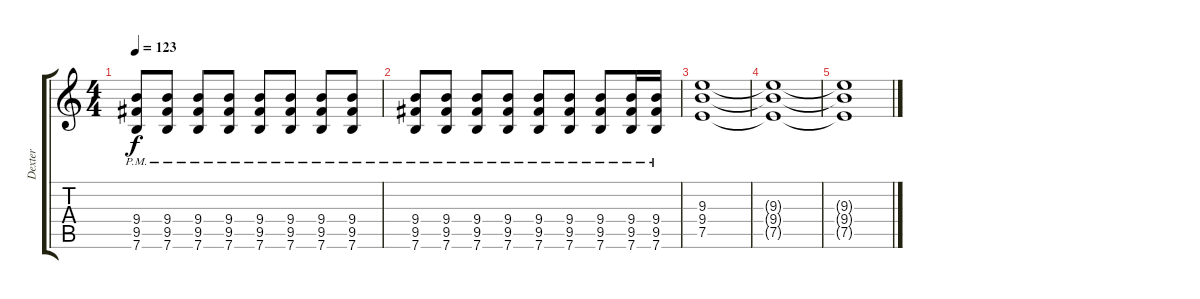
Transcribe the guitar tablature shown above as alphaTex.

\track ("Dexter" "Dexter") {instrument distortionguitar}
\staff {score tabs}
\tuning (E4 B3 G3 D3 A2 E2) {hide}
\ts (4 4)
\tempo 123
\clef g2
\ks c
(9.4{pm} 9.5{pm} 7.6{pm}).8{dy f} (9.4{pm} 9.5{pm} 7.6{pm}).8 (9.4{pm} 9.5{pm} 7.6{pm}).8 (9.4{pm} 9.5{pm} 7.6{pm}).8 (9.4{pm} 9.5{pm} 7.6{pm}).8 (9.4{pm} 9.5{pm} 7.6{pm}).8 (9.4{pm} 9.5{pm} 7.6{pm}).8 (9.4{pm} 9.5{pm} 7.6{pm}).8 |
(9.4{pm} 9.5{pm} 7.6{pm}).8 (9.4{pm} 9.5{pm} 7.6{pm}).8 (9.4{pm} 9.5{pm} 7.6{pm}).8 (9.4{pm} 9.5{pm} 7.6{pm}).8 (9.4{pm} 9.5{pm} 7.6{pm}).8 (9.4{pm} 9.5{pm} 7.6{pm}).8 (9.4{pm} 9.5{pm} 7.6{pm}).8 (9.4{pm} 9.5{pm} 7.6{pm}).16 (9.4{pm} 9.5{pm} 7.6{pm}).16 |
(9.3 9.4 7.5).1 |
(9.3{t} 9.4{t} 7.5{t}).1{volume 8} |
(9.3{t} 9.4{t} 7.5{t}).1{volume 4}
